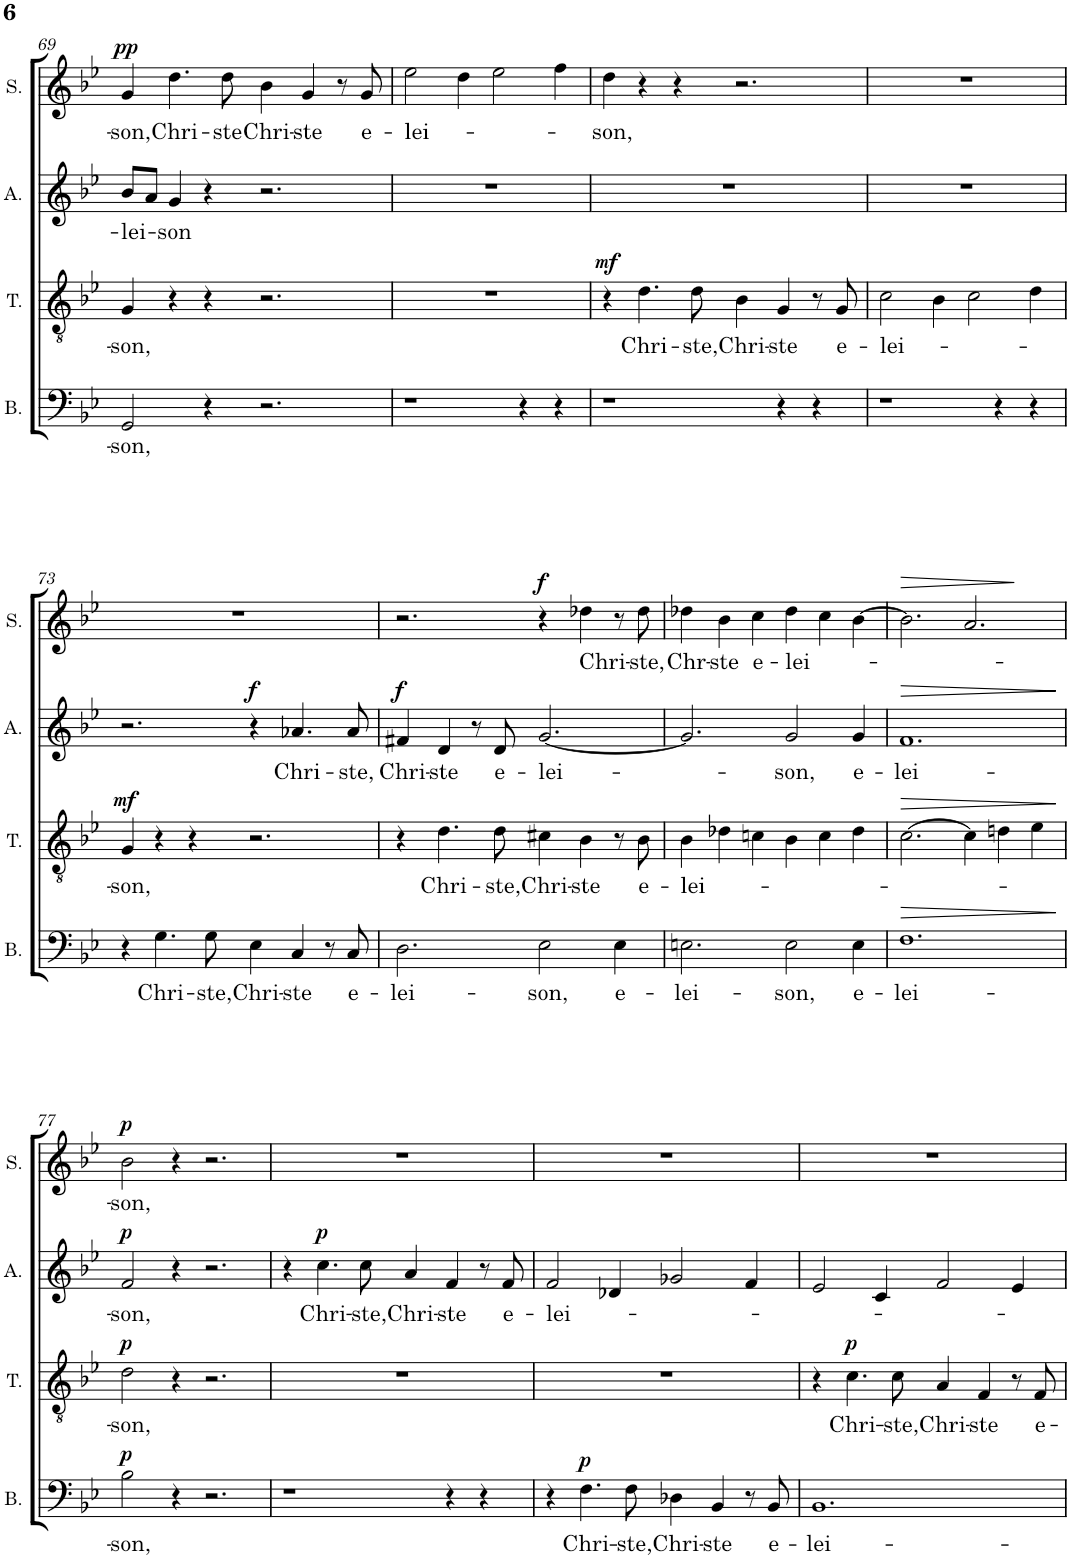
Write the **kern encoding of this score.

**kern	**text	**dynam	**kern	**text	**dynam	**kern	**text	**dynam	**kern	**text	**dynam
*part4	*part4	*part4	*part3	*part3	*part3	*part2	*part2	*part2	*part1	*part1	*part1
*staff4	*staff4	*staff4	*staff3	*staff3	*staff3	*staff2	*staff2	*staff2	*staff1	*staff1	*staff1
*I"Bass	*	*	*I"Tenor	*	*	*I"Alto	*	*	*I"Soprano	*	*
*I'B.	*	*	*I'T.	*	*	*I'A.	*	*	*I'S.	*	*
!!LO:PB:g=z
*clefF4	*	*	*clefGv2	*	*	*clefG2	*	*	*clefG2	*	*
*k[b-e-]	*	*	*k[b-e-]	*	*	*k[b-e-]	*	*	*k[b-e-]	*	*
*M6/4	*	*	*M6/4	*	*	*M6/4	*	*	*M6/4	*	*
=69	=69	=69	=69	=69	=69	=69	=69	=69	=69	=69	=69
!	!LO:LY:b	!	!	!LO:LY:b	!	!	!LO:LY:b	!	!	!LO:LY:b	!LO:DY:a
2GG/	-son,	.	4G/	-son,	.	8b-/L	-lei-	.	4g/	-son,	pp
.	.	.	.	.	.	8a/J	.	.	.	.	.
!	!	!	!	!	!	!	!LO:LY:b	!	!	!LO:LY:b	!
.	.	.	4r	.	.	4g/	-son	.	4.dd\	Chri-	.
4r	.	.	4r	.	.	4r	.	.	.	.	.
!	!	!	!	!	!	!	!	!	!	!LO:LY:b	!
.	.	.	.	.	.	.	.	.	8dd\	-ste	.
!	!	!	!	!	!	!	!	!	!	!LO:LY:b	!
2.r	.	.	2.r	.	.	2.r	.	.	4b-\	Chri-	.
!	!	!	!	!	!	!	!	!	!	!LO:LY:b	!
.	.	.	.	.	.	.	.	.	4g/	-ste	.
.	.	.	.	.	.	.	.	.	8r	.	.
!	!	!	!	!	!	!	!	!	!	!LO:LY:b	!
.	.	.	.	.	.	.	.	.	8g/	e-	.
=70	=70	=70	=70	=70	=70	=70	=70	=70	=70	=70	=70
!	!	!	!	!	!	!	!	!	!	!LO:LY:b	!
1r	.	.	1.r	.	.	1.r	.	.	2ee-\	-lei-	.
.	.	.	.	.	.	.	.	.	4dd\	.	.
.	.	.	.	.	.	.	.	.	2ee-\	.	.
4r	.	.	.	.	.	.	.	.	.	.	.
4r	.	.	.	.	.	.	.	.	4ff\	.	.
=71	=71	=71	=71	=71	=71	=71	=71	=71	=71	=71	=71
!	!	!	!	!	!LO:DY:a	!	!	!	!	!LO:LY:b	!
1r	.	.	4r	.	mf	1.r	.	.	4dd\	-son,	.
!	!	!	!	!LO:LY:b	!	!	!	!	!	!	!
.	.	.	4.d\	Chri-	.	.	.	.	4r	.	.
.	.	.	.	.	.	.	.	.	4r	.	.
!	!	!	!	!LO:LY:b	!	!	!	!	!	!	!
.	.	.	8d\	-ste,	.	.	.	.	.	.	.
!	!	!	!	!LO:LY:b	!	!	!	!	!	!	!
.	.	.	4B-\	Chri-	.	.	.	.	2.r	.	.
!	!	!	!	!LO:LY:b	!	!	!	!	!	!	!
4r	.	.	4G/	-ste	.	.	.	.	.	.	.
4r	.	.	8r	.	.	.	.	.	.	.	.
!	!	!	!	!LO:LY:b	!	!	!	!	!	!	!
.	.	.	8G/	e-	.	.	.	.	.	.	.
=72	=72	=72	=72	=72	=72	=72	=72	=72	=72	=72	=72
!	!	!	!	!LO:LY:b	!	!	!	!	!	!	!
1r	.	.	2c\	-lei-	.	1.r	.	.	1.r	.	.
.	.	.	4B-\	.	.	.	.	.	.	.	.
.	.	.	2c\	.	.	.	.	.	.	.	.
4r	.	.	.	.	.	.	.	.	.	.	.
4r	.	.	4d\	.	.	.	.	.	.	.	.
!!LO:LB:g=z
=73	=73	=73	=73	=73	=73	=73	=73	=73	=73	=73	=73
!	!	!	!	!LO:LY:b	!LO:DY:a	!	!	!	!	!	!
4r	.	.	4G/	-son,	mf	2.r	.	.	1.r	.	.
!	!LO:LY:b	!	!	!	!	!	!	!	!	!	!
4.G\	Chri-	.	4r	.	.	.	.	.	.	.	.
.	.	.	4r	.	.	.	.	.	.	.	.
!	!LO:LY:b	!	!	!	!	!	!	!	!	!	!
8G\	-ste,	.	.	.	.	.	.	.	.	.	.
!	!LO:LY:b	!	!	!	!	!	!	!LO:DY:a	!	!	!
4E-\	Chri-	.	2.r	.	.	4r	.	f	.	.	.
!	!LO:LY:b	!	!	!	!	!	!LO:LY:b	!	!	!	!
4C/	-ste	.	.	.	.	4.a-X/	Chri-	.	.	.	.
8r	.	.	.	.	.	.	.	.	.	.	.
!	!LO:LY:b	!	!	!	!	!	!LO:LY:b	!	!	!	!
8C/	e-	.	.	.	.	8a-/	-ste,	.	.	.	.
=74	=74	=74	=74	=74	=74	=74	=74	=74	=74	=74	=74
!	!LO:LY:b	!	!	!	!	!	!LO:LY:b	!LO:DY:a	!	!	!
2.D\	-lei-	.	4r	.	.	4f#X/	Chri-	f	2.r	.	.
!	!	!	!	!LO:LY:b	!	!	!LO:LY:b	!	!	!	!
.	.	.	4.d\	Chri-	.	4d/	-ste	.	.	.	.
.	.	.	.	.	.	8r	.	.	.	.	.
!	!	!	!	!LO:LY:b	!	!	!LO:LY:b	!	!	!	!
.	.	.	8d\	-ste,	.	8d/	e-	.	.	.	.
!	!LO:LY:b	!	!	!LO:LY:b	!	!	!LO:LY:b	!	!	!	!LO:DY:a
2E-\	-son,	.	4c#X\	Chri-	.	[2.g/	-lei-	.	4r	.	f
!	!	!	!	!LO:LY:b	!	!	!	!	!	!LO:LY:b	!
.	.	.	4B-\	-ste	.	.	.	.	4dd-X\	Chri-	.
!	!LO:LY:b	!	!	!	!	!	!	!	!	!	!
4E-\	e-	.	8r	.	.	.	.	.	8r	.	.
!	!	!	!	!LO:LY:b	!	!	!	!	!	!LO:LY:b	!
.	.	.	8B-\	e-	.	.	.	.	8dd-\	-ste,	.
=75	=75	=75	=75	=75	=75	=75	=75	=75	=75	=75	=75
!	!LO:LY:b	!	!	!LO:LY:b	!	!	!	!	!	!LO:LY:b	!
2.En\	-lei-	.	4B-\	-lei-	.	2.g/]	.	.	4dd-X\	Chr-	.
!	!	!	!	!	!	!	!	!	!	!LO:LY:b	!
.	.	.	4d-X\	.	.	.	.	.	4b-\	-ste	.
!	!	!	!	!	!	!	!	!	!	!LO:LY:b	!
.	.	.	4cn\	.	.	.	.	.	4cc\	e-	.
!	!LO:LY:b	!	!	!	!	!	!LO:LY:b	!	!	!LO:LY:b	!
2E\	-son,	.	4B-\	.	.	2g/	-son,	.	4dd-\	-lei-	.
.	.	.	4c\	.	.	.	.	.	4cc\	.	.
!	!LO:LY:b	!	!	!	!	!	!LO:LY:b	!	!	!	!
4E\	e-	.	4d-\	.	.	4g/	e-	.	[4b-\	.	.
=76	=76	=76	=76	=76	=76	=76	=76	=76	=76	=76	=76
!	!LO:LY:b	!LO:HP:b	!	!	!LO:HP:b	!	!LO:LY:b	!LO:HP:b	!	!	!LO:HP:b
1.F	-lei-	>	[2.c\	.	>	1.f	-lei-	>	2.b-\]	.	>
.	.	.	4c\]	.	.	.	.	.	2.a/	.	.
.	.	.	4dn\	.	.	.	.	.	.	.	.
.	.	.	4e-\	.	.	.	.	.	.	.	.
.	.	]	.	.	]	.	.	]	.	.	]
!!LO:LB:g=z
=77	=77	=77	=77	=77	=77	=77	=77	=77	=77	=77	=77
!	!LO:LY:b	!LO:DY:a	!	!LO:LY:b	!LO:DY:a	!	!LO:LY:b	!LO:DY:a	!	!LO:LY:b	!LO:DY:a
2B-\	-son,	p	2d\	-son,	p	2f/	-son,	p	2b-\	-son,	p
4r	.	.	4r	.	.	4r	.	.	4r	.	.
2.r	.	.	2.r	.	.	2.r	.	.	2.r	.	.
=78	=78	=78	=78	=78	=78	=78	=78	=78	=78	=78	=78
1r	.	.	1.r	.	.	4r	.	.	1.r	.	.
!	!	!	!	!	!	!	!LO:LY:b	!LO:DY:a	!	!	!
.	.	.	.	.	.	4.cc\	Chri-	p	.	.	.
!	!	!	!	!	!	!	!LO:LY:b	!	!	!	!
.	.	.	.	.	.	8cc\	-ste,	.	.	.	.
!	!	!	!	!	!	!	!LO:LY:b	!	!	!	!
.	.	.	.	.	.	4a/	Chri-	.	.	.	.
!	!	!	!	!	!	!	!LO:LY:b	!	!	!	!
4r	.	.	.	.	.	4f/	-ste	.	.	.	.
4r	.	.	.	.	.	8r	.	.	.	.	.
!	!	!	!	!	!	!	!LO:LY:b	!	!	!	!
.	.	.	.	.	.	8f/	e-	.	.	.	.
=79	=79	=79	=79	=79	=79	=79	=79	=79	=79	=79	=79
!	!	!	!	!	!	!	!LO:LY:b	!	!	!	!
4r	.	.	1.r	.	.	2f/	-lei-	.	1.r	.	.
!	!LO:LY:b	!LO:DY:a	!	!	!	!	!	!	!	!	!
4.F\	Chri-	p	.	.	.	.	.	.	.	.	.
.	.	.	.	.	.	4d-X/	.	.	.	.	.
!	!LO:LY:b	!	!	!	!	!	!	!	!	!	!
8F\	-ste,	.	.	.	.	.	.	.	.	.	.
!	!LO:LY:b	!	!	!	!	!	!	!	!	!	!
4D-X\	Chri-	.	.	.	.	2g-X/	.	.	.	.	.
!	!LO:LY:b	!	!	!	!	!	!	!	!	!	!
4BB-/	-ste	.	.	.	.	.	.	.	.	.	.
8r	.	.	.	.	.	4f/	.	.	.	.	.
!	!LO:LY:b	!	!	!	!	!	!	!	!	!	!
8BB-/	e-	.	.	.	.	.	.	.	.	.	.
=80	=80	=80	=80	=80	=80	=80	=80	=80	=80	=80	=80
!	!LO:LY:b	!	!	!	!	!	!	!	!	!	!
1.BB-	-lei-	.	4r	.	.	2e-/	.	.	1.r	.	.
!	!	!	!	!LO:LY:b	!LO:DY:a	!	!	!	!	!	!
.	.	.	4.c\	Chri-	p	.	.	.	.	.	.
.	.	.	.	.	.	4c/	.	.	.	.	.
!	!	!	!	!LO:LY:b	!	!	!	!	!	!	!
.	.	.	8c\	-ste,	.	.	.	.	.	.	.
!	!	!	!	!LO:LY:b	!	!	!	!	!	!	!
.	.	.	4A/	Chri-	.	2f/	.	.	.	.	.
!	!	!	!	!LO:LY:b	!	!	!	!	!	!	!
.	.	.	4F/	-ste	.	.	.	.	.	.	.
.	.	.	8r	.	.	4e-/	.	.	.	.	.
!	!	!	!	!LO:LY:b	!	!	!	!	!	!	!
.	.	.	8F/	e-	.	.	.	.	.	.	.
=	=	=	=	=	=	=	=	=	=	=	=
*-	*-	*-	*-	*-	*-	*-	*-	*-	*-	*-	*-
